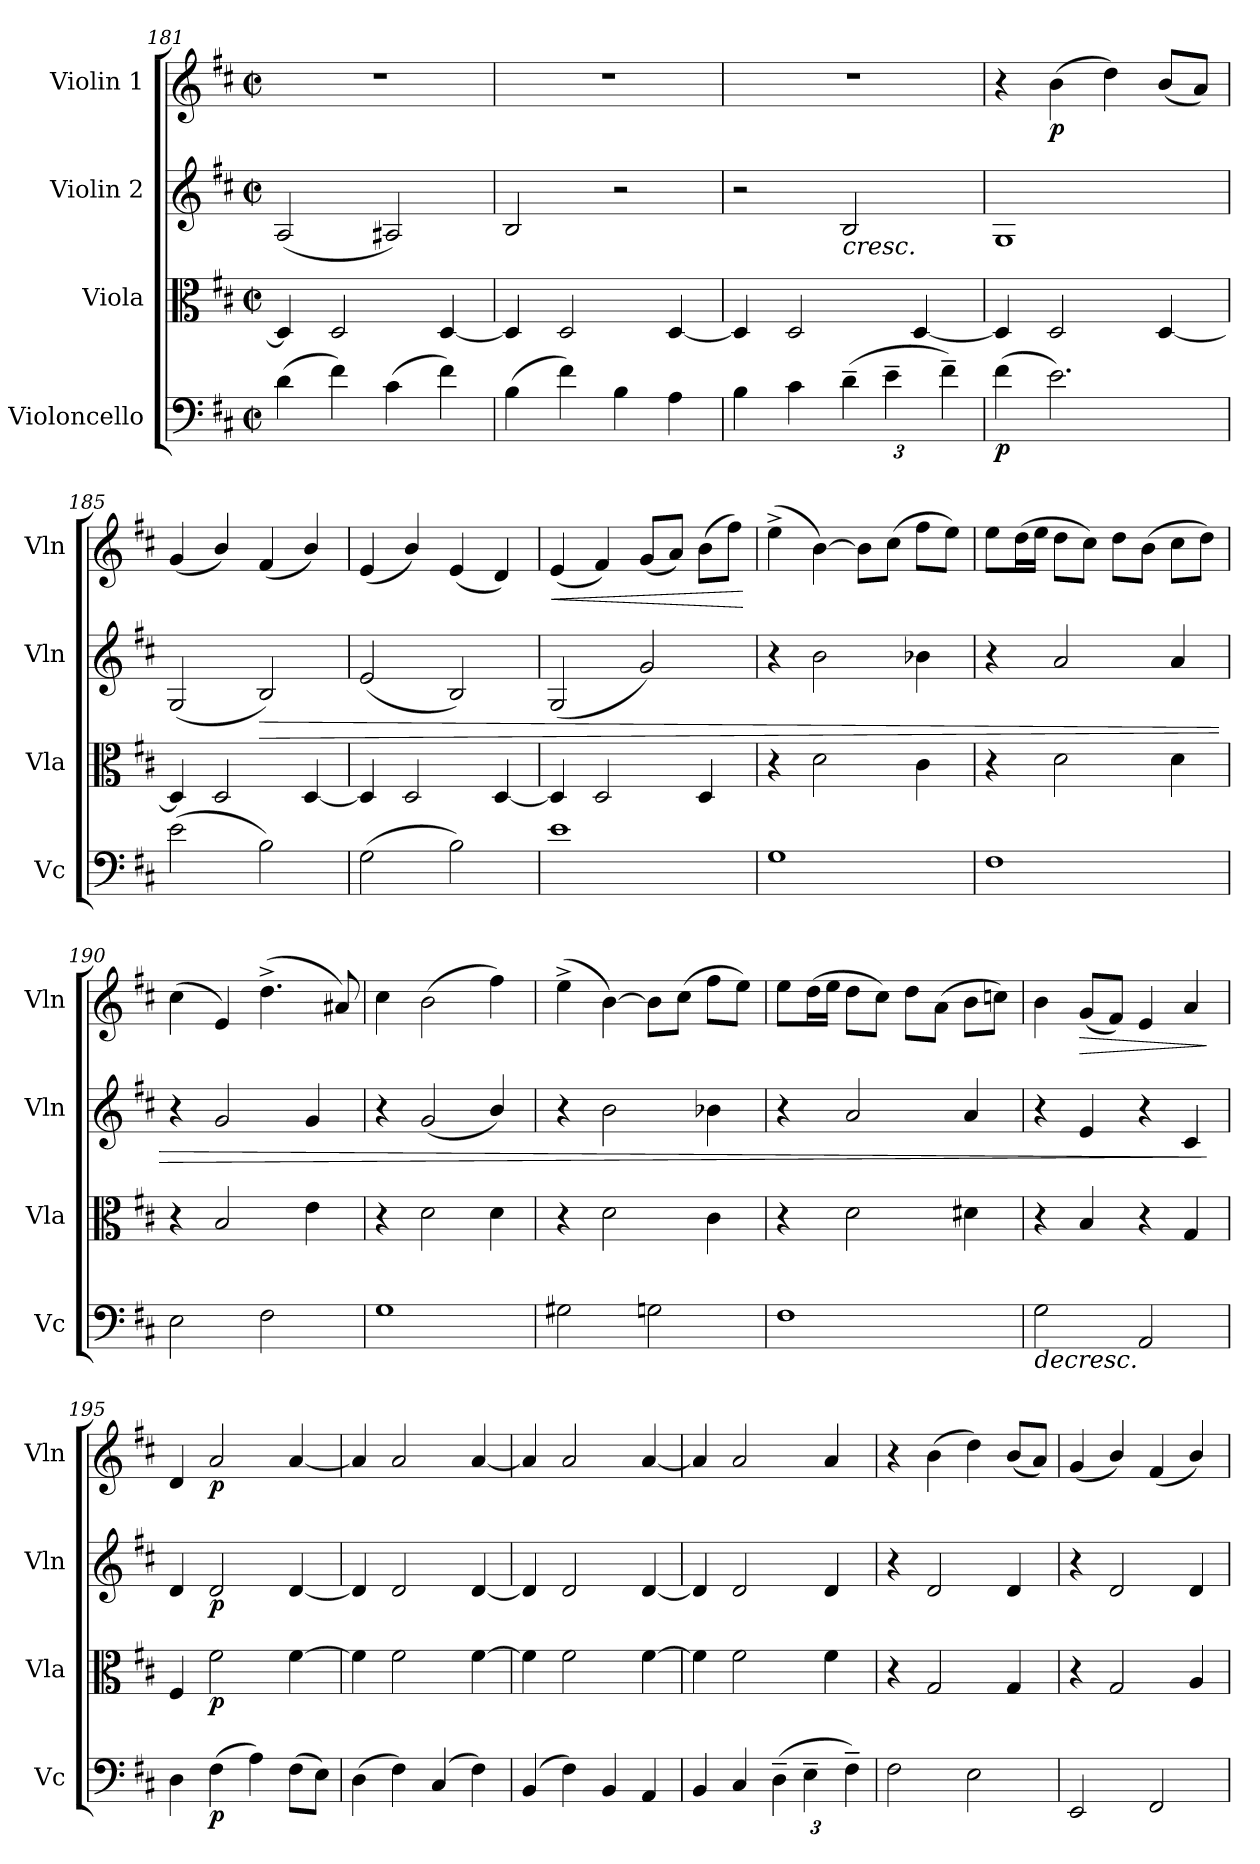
**kern	**dynam	**kern	**dynam	**kern	**dynam	**kern	**dynam
*part4	*part4	*part3	*part3	*part2	*part2	*part1	*part1
*staff4	*staff4	*staff3	*staff3	*staff2	*staff2	*staff1	*staff1
*I"Violoncello	*	*I"Viola	*	*I"Violin 2	*	*I"Violin 1	*
*I'Vc	*	*I'Vla	*	*I'Vln	*	*I'Vln	*
*clefF4	*	*clefC3	*	*clefG2	*	*clefG2	*
*k[f#c#]	*	*k[f#c#]	*	*k[f#c#]	*	*k[f#c#]	*
*M2/2	*	*M2/2	*	*M2/2	*	*M2/2	*
*met(c|)	*	*met(c|)	*	*met(c|)	*	*met(c|)	*
=181	=181	=181	=181	=181	=181	=181	=181
(4d\	.	4D/]	.	(2A/	.	1r	.
4f#\)	.	2D/	.	.	.	.	.
(4c#\	.	.	.	2A#X/)	.	.	.
4f#\)	.	[4D/	.	.	.	.	.
=182	=182	=182	=182	=182	=182	=182	=182
(4B\	.	4D/]	.	2B/	.	1r	.
4f#\)	.	2D/	.	.	.	.	.
4B\	.	.	.	2r	.	.	.
4A\	.	[4D/	.	.	.	.	.
=183	=183	=183	=183	=183	=183	=183	=183
4B\	.	4D/]	.	2r	.	1r	.
4c#\	.	2D/	.	.	.	.	.
*Xbrackettup	*	*	*	*	*	*	*
!	!	!	!	!	!LO:HP:b	!	!
(6d~\	.	.	.	2B/	<	.	.
6e~\	.	.	.	.	.	.	.
.	.	[4D/	.	.	.	.	.
6f#~\)	.	.	.	.	.	.	.
=184	=184	=184	=184	=184	=184	=184	=184
!	!LO:DY:b	!	!	!	!	!	!
(4f#\	p	4D/]	.	1G	.	4r	.
!	!	!	!	!	!	!	!LO:DY:b
2.e\)	.	2D/	.	.	.	(4b\	p
.	.	.	.	.	.	4dd\)	.
.	.	[4D/	.	.	.	(8b/L	.
.	.	.	.	.	.	8a/J)	.
=185	=185	=185	=185	=185	=185	=185	=185
(2e\	.	4D/]	.	(2G/	.	(4g/	.
.	.	2D/	.	.	.	4b/)	.
!	!	!	!	!	!LO:HP:b	!	!
2B\)	.	.	.	2B/)	>	(4f#/	.
.	.	[4D/	.	.	.	4b/)	.
=186	=186	=186	=186	=186	=186	=186	=186
(2G\	.	4D/]	.	(2e/	.	(4e/	.
.	.	2D/	.	.	.	4b/)	.
2B\)	.	.	.	2B/)	[	(4e/	.
.	.	[4D/	.	.	.	4d/)	.
!!LO:LB:g=z
=187	=187	=187	=187	=187	=187	=187	=187
!	!	!	!	!	!	!	!LO:HP:b
1e	.	4D/]	.	(2G/	.	(4e/	<
.	.	2D/	.	.	.	4f#/)	.
.	.	.	.	2g/)	.	(8g/L	.
.	.	.	.	.	.	8a/J)	.
.	.	4D/	.	.	.	(8b\L	.
.	.	.	.	.	.	8ff#\J)	.
.	.	.	.	.	.	.	[
=188	=188	=188	=188	=188	=188	=188	=188
1G	.	4r	.	4r	.	(4ee^\	.
.	.	2d\	.	2b\	.	[4b\)	.
.	.	.	.	.	.	8b\L]	.
.	.	.	.	.	.	(8cc#\J	.
.	.	4c#\	.	4b-X\	.	8ff#\L	.
.	.	.	.	.	.	8ee\J)	.
=189	=189	=189	=189	=189	=189	=189	=189
1F#	.	4r	.	4r	.	8ee\L	.
.	.	.	.	.	.	(16dd\L	.
.	.	.	.	.	.	16ee\JJ	.
.	.	2d\	.	2a/	.	8dd\L	.
.	.	.	.	.	.	8cc#\J)	.
.	.	.	.	.	.	8dd\L	.
.	.	.	.	.	.	(8b\J	.
.	.	4d\	.	4a/	.	8cc#\L	.
.	.	.	.	.	.	8dd\J)	.
=190	=190	=190	=190	=190	=190	=190	=190
2E\	.	4r	.	4r	.	(4cc#\	.
.	.	2B/	.	2g/	.	4e/)	.
2F#\	.	.	.	.	.	(4.dd^\	.
.	.	4e\	.	4g/	.	.	.
.	.	.	.	.	.	8a#X/)	.
=191	=191	=191	=191	=191	=191	=191	=191
1G	.	4r	.	4r	.	4cc#\	.
.	.	2d\	.	(2g/	.	(2b\	.
.	.	4d\	.	4b/)	.	4ff#\)	.
=192	=192	=192	=192	=192	=192	=192	=192
2G#X\	.	4r	.	4r	.	(4ee^\	.
.	.	2d\	.	2b\	.	[4b\)	.
2Gn\	.	.	.	.	.	8b\L]	.
.	.	.	.	.	.	(8cc#\J	.
.	.	4c#\	.	4b-X\	.	8ff#\L	.
.	.	.	.	.	.	8ee\J)	.
!!LO:LB:g=z
=193	=193	=193	=193	=193	=193	=193	=193
1F#	.	4r	.	4r	.	8ee\L	.
.	.	.	.	.	.	(16dd\L	.
.	.	.	.	.	.	16ee\JJ	.
.	.	2d\	.	2a/	.	8dd\L	.
.	.	.	.	.	.	8cc#\J)	.
.	.	.	.	.	.	8dd\L	.
.	.	.	.	.	.	(8a\J	.
.	.	4d#X\	.	4a/	.	8b\L	.
.	.	.	.	.	.	8ccn\J)	.
=194	=194	=194	=194	=194	=194	=194	=194
!	!LO:HP:b	!	!	!	!	!	!
2G\	>	4r	.	4r	.	4b\	.
!	!	!	!	!	!	!	!LO:HP:b
.	.	4B/	.	4e/	.	(8g/L	>
.	.	.	.	.	.	8f#/J)	.
2AA/	.	4r	.	4r	.	4e/	.
.	.	4G/	.	4c#/	.	4a/	.
.	.	.	.	.	]	.	]
=195	=195	=195	=195	=195	=195	=195	=195
4D\	.	4F#/	.	4d/	.	4d/	.
!	!LO:DY:b	!	!LO:DY:b	!	!LO:DY:b	!	!LO:DY:b
(4F#\	p	2f#\	p	2d/	p	2a/	p
4A\)	.	.	.	.	.	.	.
(8F#\L	.	[4f#\	.	[4d/	.	[4a/	.
8E\J)	.	.	.	.	.	.	.
=196	=196	=196	=196	=196	=196	=196	=196
(4D\	.	4f#\]	.	4d/]	.	4a/]	.
4F#\)	.	2f#\	.	2d/	.	2a/	.
(4C#/	.	.	.	.	.	.	.
4F#\)	.	[4f#\	.	[4d/	.	[4a/	.
=197	=197	=197	=197	=197	=197	=197	=197
(4BB/	.	4f#\]	.	4d/]	.	4a/]	.
4F#\)	.	2f#\	.	2d/	.	2a/	.
4BB/	.	.	.	.	.	.	.
4AA/	.	[4f#\	.	[4d/	.	[4a/	.
=198	=198	=198	=198	=198	=198	=198	=198
4BB/	.	4f#\]	.	4d/]	.	4a/]	.
4C#/	.	2f#\	.	2d/	.	2a/	.
(6D~\	.	.	.	.	.	.	.
6E~\	.	.	.	.	.	.	.
.	.	4f#\	.	4d/	.	4a/	.
6F#~\)	.	.	.	.	.	.	.
!!LO:LB:g=z
=199	=199	=199	=199	=199	=199	=199	=199
2F#\	.	4r	.	4r	.	4r	.
.	.	2G/	.	2d/	.	(4b\	.
2E\	.	.	.	.	.	4dd\)	.
.	.	4G/	.	4d/	.	(8b/L	.
.	.	.	.	.	.	8a/J)	.
=200	=200	=200	=200	=200	=200	=200	=200
2EE/	.	4r	.	4r	.	(4g/	.
.	.	2G/	.	2d/	.	4b/)	.
2FF#/	.	.	.	.	.	(4f#/	.
.	.	4A/	.	4d/	.	4b/)	.
.	]	.	.	.	.	.	.
=	=	=	=	=	=	=	=
*-	*-	*-	*-	*-	*-	*-	*-
